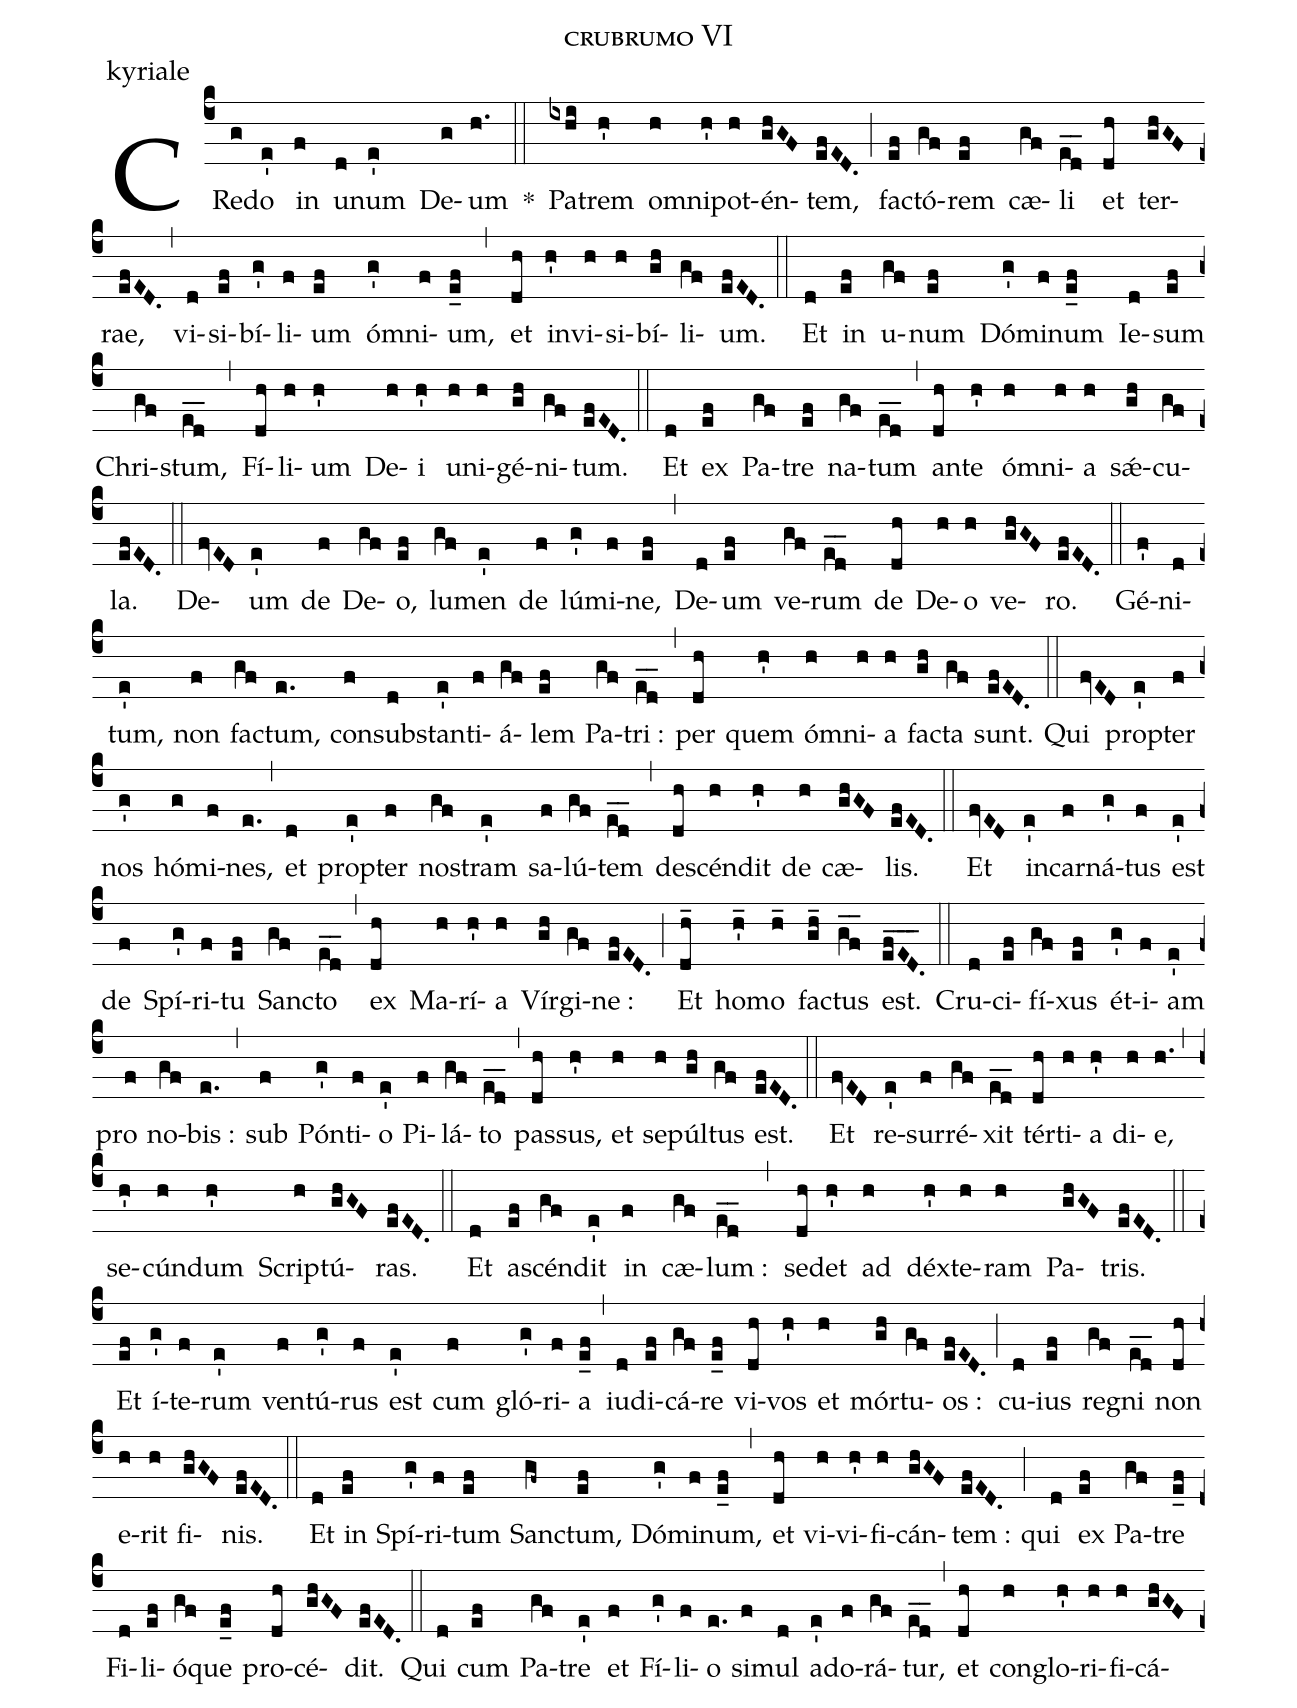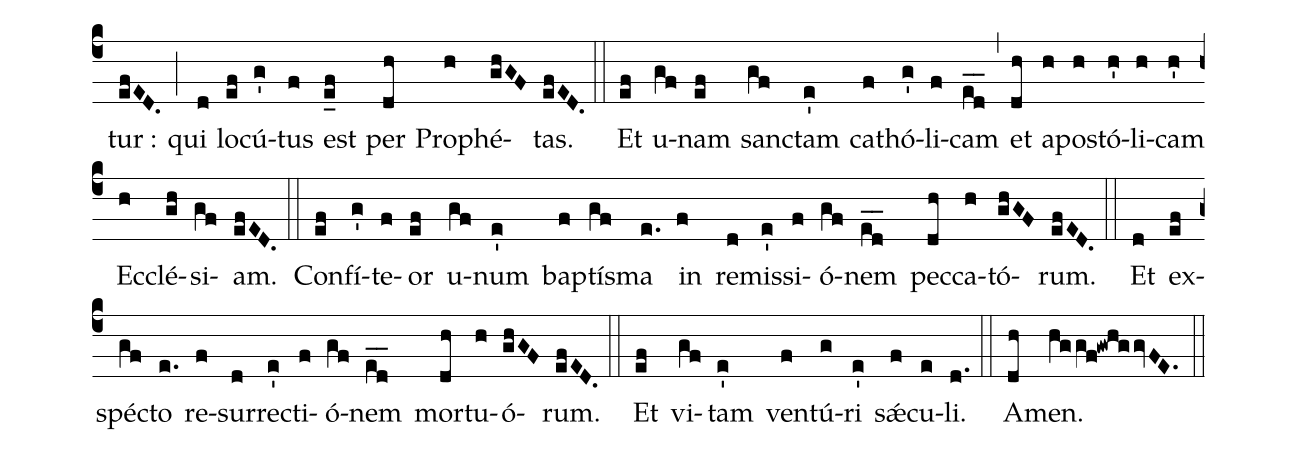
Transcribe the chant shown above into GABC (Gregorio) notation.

name:crubrumo VI;
office-part:kyriale;
%%
(c4) CRe(g)do(e') in(f) u(d)num(e') De(g)um(h.) *(::)

Pa(ixhi)trem(h') o(h)mni(h')pot(h)én(ghGF)tem,(efED.) (;) fac(ef)tó(gf)rem(ef) cæ(gf)li(ed__) et(dh) ter(ghGF)rae,(efED.) (,) vi(d)si(ef)bí(g')li(f)um(ef) ó(g')mni(f)um,(e_f) (,) et(dh) in(h')vi(h)si(h)bí(gh)li(gf)um.(efED.) (::)

Et(d) in(ef) u(gf)num(ef) Dó(g')mi(f)num(e_f) Ie(d)sum(ef) Chri(gf)stum,(ed__) (,) Fí(dh)li(h)um(h') De(h)i(h') u(h)ni(h)gé(gh)ni(gf)tum.(efED.) (::)

Et(d) ex(ef) Pa(gf)tre(ef) na(gf)tum(ed__) (,) an(dh)te(h') ó(h)mni(h)a(h) sǽ(gh)cu(gf)la.(efED.) (::)

De(fvED)um(e') de(f) De(gf)o,(ef) lu(gf)men(e') de(f) lú(g')mi(f)ne,(ef) (,) De(d)um(ef) ve(gf)rum(ed__) de(dh) De(h)o(h) ve(ghGF)ro.(efED.) (::)

Gé(f')ni(d)tum,(e') non(f) fac(gf)tum,(e.) con(f)sub(d)stan(e')ti(f)á(gf)lem(ef) Pa(gf)tri :(ed__) (,) per(dh) quem(h') ó(h)mni(h)a(h) fac(gh)ta(gf) sunt.(efED.) (::)

Qui(fvED) pro(e')pter(f) nos(g') hó(g)mi(f)nes,(e.) (,) et(d) pro(e')pter(f) no(gf)stram(e') sa(f)lú(gf)tem(ed__) (,) des(dh)cén(h)dit(h') de(h) cæ(ghGF)lis.(efED.) (::)

Et(fvED) in(e')car(f)ná(g')tus(f) est(e') de(f) Spí(g')ri(f)tu(ef) San(gf)cto(ed__) (,) ex(dh) Ma(h)rí(h')a(h) Vír(gh)gi(gf)ne :(efED.) (;) Et(dh_) ho(h'_)mo(h_) fac(gh_)tus(gf__) est.(efED.___) (::)

Cru(d)ci(ef)fí(gf)xus(ef) ét(g')i(f)am(e') pro(f) no(gf)bis :(e.) (,) sub(f) Pón(g')ti(f)o(e') Pi(f)lá(gf)to(ed__) (,) pas(dh)sus,(h') et(h) se(h)púl(gh)tus(gf) est.(efED.) (::)

Et(fvED) re(e')sur(f)ré(gf)xit(ed__) tér(dh)ti(h)a(h') di(h)e,(h.) (,) se(h')cún(h)dum(h') Scrip(h)tú(ghGF)ras.(efED.) (::)

Et(d) as(ef)cén(gf)dit(e') in(f) cæ(gf)lum :(ed__) (,) se(dh)det(h') ad(h) déx(h')te(h)ram(h) Pa(ghGF)tris.(efED.) (::)

Et(ef) í(g')te(f)rum(e') ven(f)tú(g')rus(f) est(e') cum(f) gló(g')ri(f)a(e_f) (,) iu(d)di(ef)cá(gf)re(e_f) vi(dh)vos(h') et(h) mór(gh)tu(gf)os :(efED.) (;) cu(d)ius(ef) re(gf)gni(ed__) non(dh) e(h)rit(h) fi(ghGF)nis.(efED.) (::)

Et(d) in(ef) Spí(g')ri(f)tum(ef) San(gf~)ctum,(ef) Dó(g')mi(f)num,(e_f) (,) et(dh) vi(h)vi(h')fi(h)cán(ghGF)tem :(efED.) (;) qui(d) ex(ef) Pa(gf)tre(e_f) Fi(d)li(ef)ó(gf)que(e_f) pro(dh)cé(ghGF)dit.(efED.) (::)

Qui(d) cum(ef) Pa(gf)tre(e') et(f) Fí(g')li(f)o(e.) si(f)mul(d) a(e')do(f)rá(gf)tur,(ed__) (,) et(dh) con(h)glo(h')ri(h)fi(h)cá(ghGF)tur :(efED.) (;) qui(d) lo(ef)cú(g')tus(f) est(e_f) per(dh) Pro(h)phé(ghGF)tas.(efED.) (::)

Et(ef) u(gf)nam(ef) san(gf)ctam(e') ca(f)thó(g')li(f)cam(ed__) (,) et(dh) a(h)po(h)stó(h')li(h)cam(h') Ec(h)clé(gh)si(gf)am.(efED.) (::)

Con(ef)fí(g')te(f)or(ef) u(gf)num(e') bap(f)tí(gf)sma(e.) in(f) re(d)mis(e')si(f)ó(gf)nem(ed__) pec(dh)ca(h)tó(ghGF)rum.(efED.) (::)

Et(d) ex(ef)spé(gf)cto(e.) re(f)sur(d)re(e')cti(f)ó(gf)nem(ed__) mor(dh)tu(h)ó(ghGF)rum.(efED.) (::)

Et(ef) vi(gf)tam(e') ven(f)tú(g)ri(e') sǽ(f)cu(e)li.(d.) (::)

A(dh)men.(hggf!gwhggvFE.) (::)
